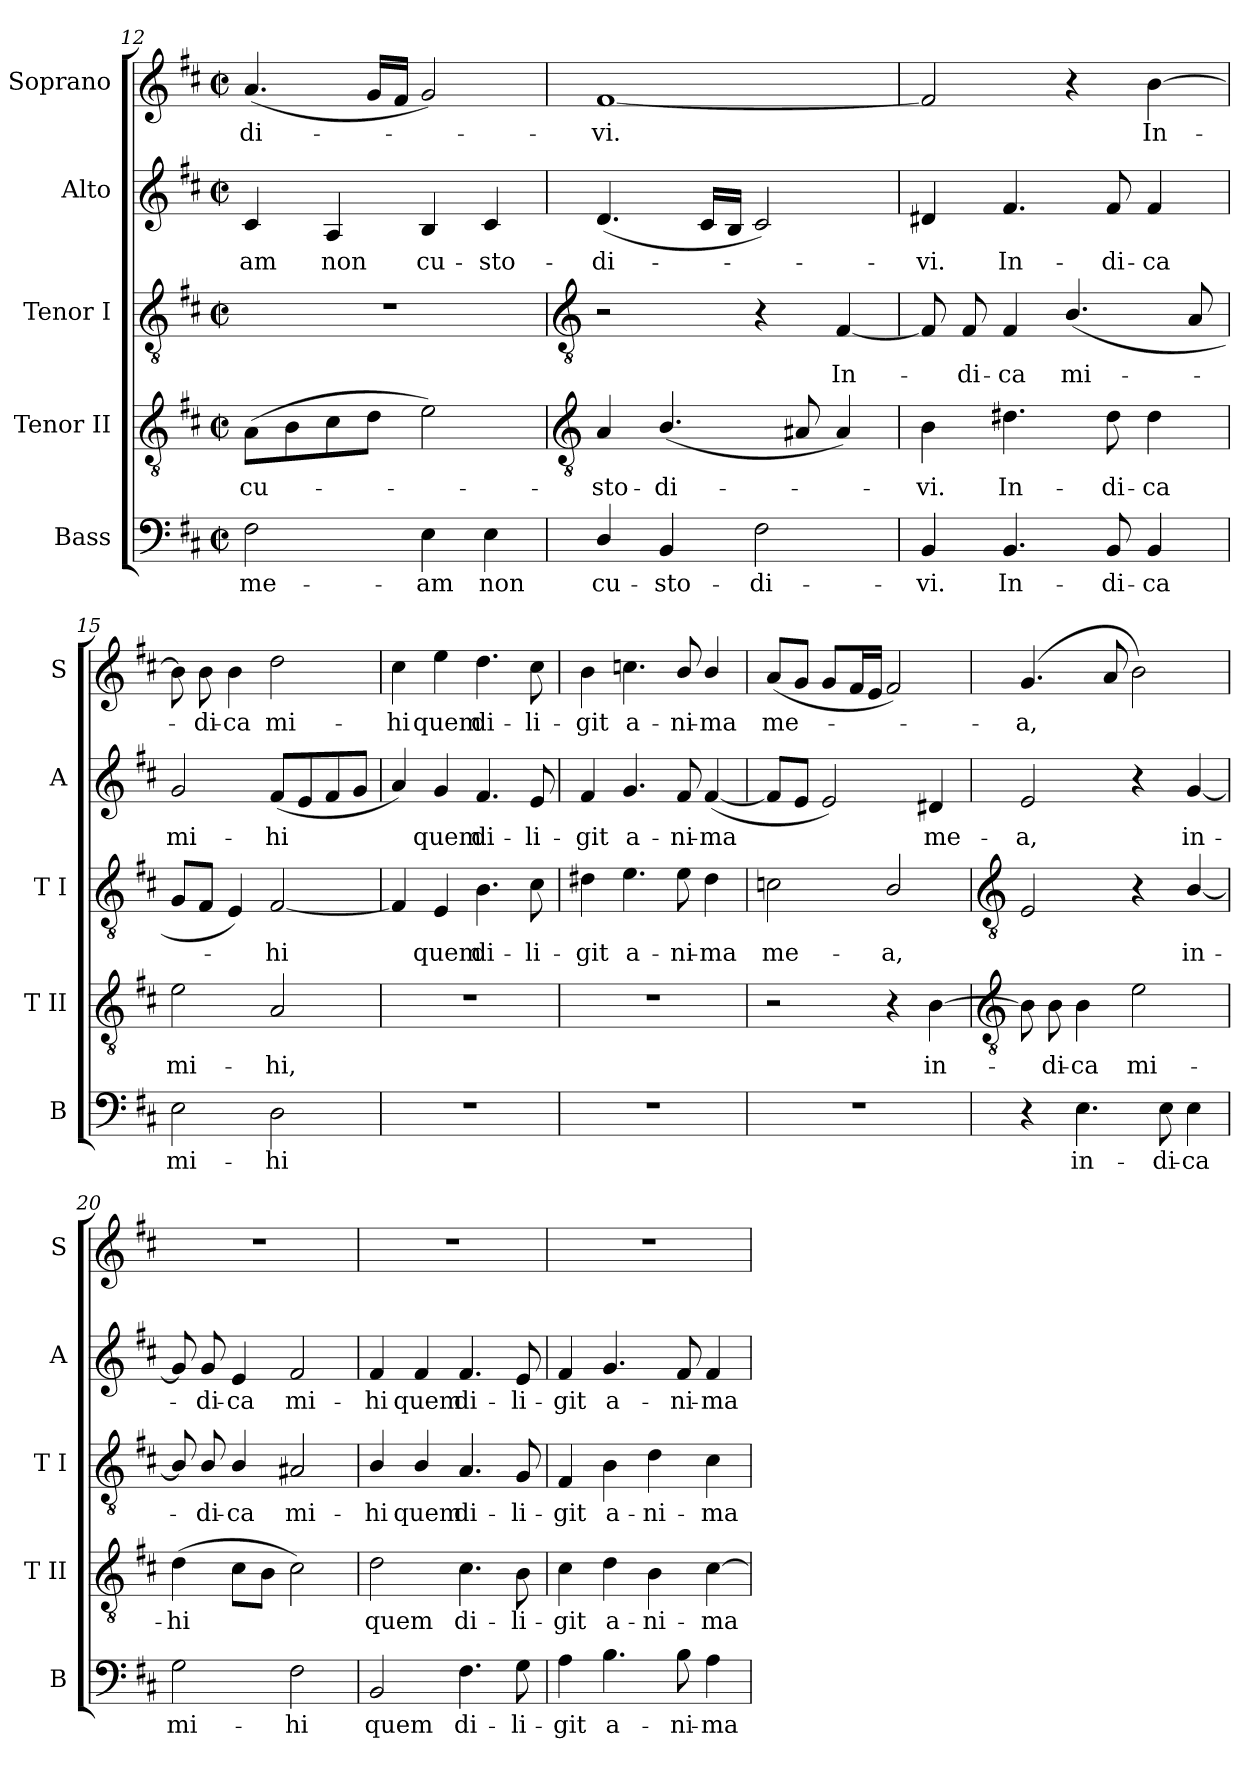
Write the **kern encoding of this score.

**kern	**text	**kern	**text	**kern	**text	**kern	**text	**kern	**text
*part5	*part5	*part4	*part4	*part3	*part3	*part2	*part2	*part1	*part1
*staff5	*staff5	*staff4	*staff4	*staff3	*staff3	*staff2	*staff2	*staff1	*staff1
*I"Bass	*	*I"Tenor II	*	*I"Tenor I	*	*I"Alto	*	*I"Soprano	*
*I'B	*	*I'T II	*	*I'T I	*	*I'A	*	*I'S	*
*clefF4	*	*clefGv2	*	*clefGv2	*	*clefG2	*	*clefG2	*
*k[f#c#]	*	*k[f#c#]	*	*k[f#c#]	*	*k[f#c#]	*	*k[f#c#]	*
*D:	*	*D:	*	*D:	*	*D:	*	*D:	*
*M2/2	*	*M2/2	*	*M2/2	*	*M2/2	*	*M2/2	*
*met(c|)	*	*met(c|)	*	*met(c|)	*	*met(c|)	*	*met(c|)	*
=12	=12	=12	=12	=12	=12	=12	=12	=12	=12
!	!LO:LY:b	!	!LO:LY:b	!	!	!	!LO:LY:b	!	!LO:LY:b
2F#	me-	(>8AL	cu-	1r	.	4c#	-am	(<4.a	-di-
.	.	8B	.	.	.	.	.	.	.
!	!	!	!	!	!	!	!LO:LY:b	!	!
.	.	8c#	.	.	.	4A	non	.	.
.	.	8dJ	.	.	.	.	.	16gLL	.
.	.	.	.	.	.	.	.	16f#JJ	.
!	!LO:LY:b	!	!	!	!	!	!LO:LY:b	!	!
4E	-am	2e)	.	.	.	4B	cu-	2g)	.
!	!LO:LY:b	!	!	!	!	!	!LO:LY:b	!	!
4E	non	.	.	.	.	4c#	-sto-	.	.
!!LO:LB:g=z
=13	=13	=13	=13	=13	=13	=13	=13	=13	=13
*	*	*clefGv2	*	*clefGv2	*	*	*	*	*
!	!LO:LY:b	!	!LO:LY:b	!	!	!	!LO:LY:b	!	!LO:LY:b
4D/	cu-	4A	sto-	2r	.	(<4.d	-di-	[1f#	vi.
!	!LO:LY:b	!	!LO:LY:b	!	!	!	!	!	!
4BB	-sto-	(<4.B/	-di-	.	.	.	.	.	.
.	.	.	.	.	.	16c#LL	.	.	.
.	.	.	.	.	.	16BJJ	.	.	.
!	!LO:LY:b	!	!	!	!	!	!	!	!
2F#	-di-	.	.	4r	.	2c#)	.	.	.
.	.	8A#X	.	.	.	.	.	.	.
!	!	!	!	!	!LO:LY:b	!	!	!	!
.	.	4A#)	.	[4F#	In-	.	.	.	.
=14	=14	=14	=14	=14	=14	=14	=14	=14	=14
!	!LO:LY:b	!	!LO:LY:b	!	!	!	!LO:LY:b	!	!
4BB	-vi.	4B	vi.	8F#]	.	4d#X	vi.	2f#]	.
!	!	!	!	!	!LO:LY:b	!	!	!	!
.	.	.	.	8F#	di-	.	.	.	.
!	!LO:LY:b	!	!LO:LY:b	!	!LO:LY:b	!	!LO:LY:b	!	!
4.BB	In-	4.d#X	In-	4F#	-ca	4.f#	In-	.	.
!	!	!	!	!	!LO:LY:b	!	!	!	!
.	.	.	.	(<4.B/	mi-	.	.	4r	.
!	!LO:LY:b	!	!LO:LY:b	!	!	!	!LO:LY:b	!	!
8BB	-di-	8d#	-di-	.	.	8f#	-di-	.	.
!	!LO:LY:b	!	!LO:LY:b	!	!	!	!LO:LY:b	!	!LO:LY:b
4BB	-ca	4d#	-ca	.	.	4f#	-ca	[4b	In-
.	.	.	.	8A	.	.	.	.	.
=15	=15	=15	=15	=15	=15	=15	=15	=15	=15
!	!LO:LY:b	!	!LO:LY:b	!	!	!	!LO:LY:b	!	!
2E	mi-	2e	mi-	8GL	.	2g	mi-	8b]	.
!	!	!	!	!	!	!	!	!	!LO:LY:b
.	.	.	.	8F#J	.	.	.	8b	di-
!	!	!	!	!	!	!	!	!	!LO:LY:b
.	.	.	.	4E)	.	.	.	4b	-ca
!	!LO:LY:b	!	!LO:LY:b	!	!LO:LY:b	!	!LO:LY:b	!	!LO:LY:b
2D	-hi	2A	-hi,	[2F#	hi	(<8f#L	-hi	2dd	mi-
.	.	.	.	.	.	8e	.	.	.
.	.	.	.	.	.	8f#	.	.	.
.	.	.	.	.	.	8gJ	.	.	.
=16	=16	=16	=16	=16	=16	=16	=16	=16	=16
!	!	!	!	!	!	!	!	!	!LO:LY:b
1r	.	1r	.	4F#]	.	4a)	.	4cc#	-hi
!	!	!	!	!	!LO:LY:b	!	!LO:LY:b	!	!LO:LY:b
.	.	.	.	4E	quem	4g	quem	4ee	quem
!	!	!	!	!	!LO:LY:b	!	!LO:LY:b	!	!LO:LY:b
.	.	.	.	4.B	di-	4.f#	di-	4.dd	di-
!	!	!	!	!	!LO:LY:b	!	!LO:LY:b	!	!LO:LY:b
.	.	.	.	8c#	-li-	8e	-li-	8cc#	-li-
=17	=17	=17	=17	=17	=17	=17	=17	=17	=17
!	!	!	!	!	!LO:LY:b	!	!LO:LY:b	!	!LO:LY:b
1r	.	1r	.	4d#X	-git	4f#	-git	4b	-git
!	!	!	!	!	!LO:LY:b	!	!LO:LY:b	!	!LO:LY:b
.	.	.	.	4.e	a-	4.g	a-	4.ccn	a-
!	!	!	!	!	!LO:LY:b	!	!LO:LY:b	!	!LO:LY:b
.	.	.	.	8e	-ni-	8f#	-ni-	8b/	-ni-
!	!	!	!	!	!LO:LY:b	!	!LO:LY:b	!	!LO:LY:b
.	.	.	.	4d#	-ma	(<[4f#	-ma	4b/	-ma
=18	=18	=18	=18	=18	=18	=18	=18	=18	=18
!	!	!	!	!	!LO:LY:b	!	!	!	!LO:LY:b
1r	.	2r	.	2cn	me-	8f#L]	.	(<8aL	me-
.	.	.	.	.	.	8eJ	.	8gJ	.
.	.	.	.	.	.	2e)	.	8gL	.
.	.	.	.	.	.	.	.	16f#L	.
.	.	.	.	.	.	.	.	16eJJ	.
!	!	!	!	!	!LO:LY:b	!	!	!	!
.	.	4r	.	2B/	-a,	.	.	2f#)	.
!	!	!	!LO:LY:b	!	!	!	!LO:LY:b	!	!
.	.	[4B	in-	.	.	4d#X	me-	.	.
!!LO:LB:g=z
=19	=19	=19	=19	=19	=19	=19	=19	=19	=19
*	*	*clefGv2	*	*clefGv2	*	*	*	*	*
!	!	!	!	!	!	!	!LO:LY:b	!	!LO:LY:b
4r	.	8B]	.	2E	.	2e	-a,	(<4.g	a,
!	!	!	!LO:LY:b	!	!	!	!	!	!
.	.	8B	di-	.	.	.	.	.	.
!	!LO:LY:b	!	!LO:LY:b	!	!	!	!	!	!
4.E	in-	4B	-ca	.	.	.	.	.	.
.	.	.	.	.	.	.	.	8a	.
!	!	!	!LO:LY:b	!	!	!	!	!	!
.	.	2e	mi-	4r	.	4r	.	2b)	.
!	!LO:LY:b	!	!	!	!	!	!	!	!
8E	-di-	.	.	.	.	.	.	.	.
!	!LO:LY:b	!	!	!	!LO:LY:b	!	!LO:LY:b	!	!
4E	-ca	.	.	[4B/	in-	[4g	in-	.	.
=20	=20	=20	=20	=20	=20	=20	=20	=20	=20
!	!LO:LY:b	!	!LO:LY:b	!	!	!	!	!	!
2G	mi-	(>4d	-hi	8B/]	.	8g]	.	1r	.
!	!	!	!	!	!LO:LY:b	!	!LO:LY:b	!	!
.	.	.	.	8B/	di-	8g	di-	.	.
!	!	!	!	!	!LO:LY:b	!	!LO:LY:b	!	!
.	.	8c#L	.	4B/	-ca	4e	-ca	.	.
.	.	8BJ	.	.	.	.	.	.	.
!	!LO:LY:b	!	!	!	!LO:LY:b	!	!LO:LY:b	!	!
2F#	-hi	2c#)	.	2A#X	mi-	2f#	mi-	.	.
=21	=21	=21	=21	=21	=21	=21	=21	=21	=21
!	!LO:LY:b	!	!LO:LY:b	!	!LO:LY:b	!	!LO:LY:b	!	!
2BB	quem	2d	quem	4B/	-hi	4f#	-hi	1r	.
!	!	!	!	!	!LO:LY:b	!	!LO:LY:b	!	!
.	.	.	.	4B/	quem	4f#	quem	.	.
!	!LO:LY:b	!	!LO:LY:b	!	!LO:LY:b	!	!LO:LY:b	!	!
4.F#	di-	4.c#	di-	4.A	di-	4.f#	di-	.	.
!	!LO:LY:b	!	!LO:LY:b	!	!LO:LY:b	!	!LO:LY:b	!	!
8G	-li-	8B	-li-	8G	-li-	8e	-li-	.	.
=22	=22	=22	=22	=22	=22	=22	=22	=22	=22
!	!LO:LY:b	!	!LO:LY:b	!	!LO:LY:b	!	!LO:LY:b	!	!
4A	-git	4c#	-git	4F#	-git	4f#	-git	1r	.
!	!LO:LY:b	!	!LO:LY:b	!	!LO:LY:b	!	!LO:LY:b	!	!
4.B	a-	4d	a-	4B	a-	4.g	a-	.	.
!	!	!	!LO:LY:b	!	!LO:LY:b	!	!	!	!
.	.	4B	-ni-	4d	-ni-	.	.	.	.
!	!LO:LY:b	!	!	!	!	!	!LO:LY:b	!	!
8B	-ni-	.	.	.	.	8f#	-ni-	.	.
!	!LO:LY:b	!	!LO:LY:b	!	!LO:LY:b	!	!LO:LY:b	!	!
4A	-ma	[4c#	-ma	4c#	-ma	4f#	-ma	.	.
=	=	=	=	=	=	=	=	=	=
*-	*-	*-	*-	*-	*-	*-	*-	*-	*-
